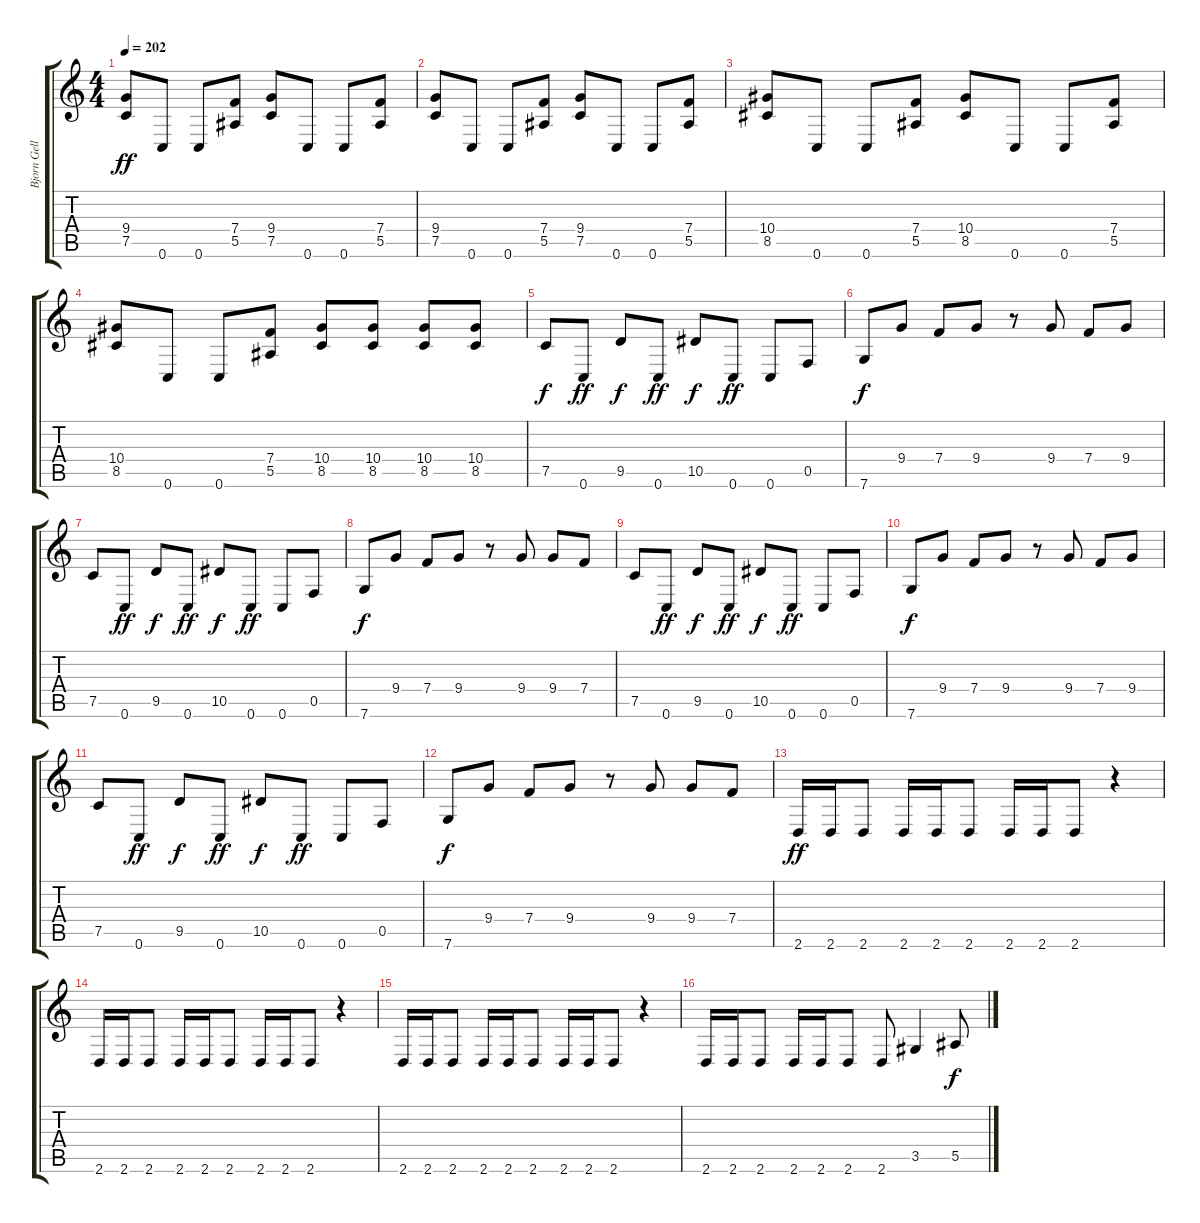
\track ("Bjorn Gellotte" "Bjorn Gell") {instrument distortionguitar}
\staff {score tabs}
\tuning (C4 G3 Eb3 Bb2 F2 C2) {hide}
\ts (4 4)
\tempo 202
\clef g2
\ks c
(9.4 7.5).8{dy ff} 0.6.8 0.6.8 (7.4 5.5).8 (9.4 7.5).8 0.6.8 0.6.8 (7.4 5.5).8 |
(9.4 7.5).8 0.6.8 0.6.8 (7.4 5.5).8 (9.4 7.5).8 0.6.8 0.6.8 (7.4 5.5).8 |
(10.4 8.5).8 0.6.8 0.6.8 (7.4 5.5).8 (10.4 8.5).8 0.6.8 0.6.8 (7.4 5.5).8 |
(10.4 8.5).8 0.6.8 0.6.8 (7.4 5.5).8 (10.4 8.5).8 (10.4 8.5).8 (10.4 8.5).8 (10.4 8.5).8 |
7.5.8{dy f} 0.6.8{dy ff} 9.5.8{dy f} 0.6.8{dy ff} 10.5.8{dy f} 0.6.8{dy ff} 0.6.8 0.5.8 |
7.6.8{dy f} 9.4.8 7.4.8 9.4.8 r.8 9.4.8 7.4.8 9.4.8 |
7.5.8 0.6.8{dy ff} 9.5.8{dy f} 0.6.8{dy ff} 10.5.8{dy f} 0.6.8{dy ff} 0.6.8 0.5.8 |
7.6.8{dy f} 9.4.8 7.4.8 9.4.8 r.8 9.4.8 9.4.8 7.4.8 |
7.5.8 0.6.8{dy ff} 9.5.8{dy f} 0.6.8{dy ff} 10.5.8{dy f} 0.6.8{dy ff} 0.6.8 0.5.8 |
7.6.8{dy f} 9.4.8 7.4.8 9.4.8 r.8 9.4.8 7.4.8 9.4.8 |
7.5.8 0.6.8{dy ff} 9.5.8{dy f} 0.6.8{dy ff} 10.5.8{dy f} 0.6.8{dy ff} 0.6.8 0.5.8 |
7.6.8{dy f} 9.4.8 7.4.8 9.4.8 r.8 9.4.8 9.4.8 7.4.8 |
2.6.16{dy ff} 2.6.16 2.6.8 2.6.16 2.6.16 2.6.8 2.6.16 2.6.16 2.6.8 r.4 |
2.6.16 2.6.16 2.6.8 2.6.16 2.6.16 2.6.8 2.6.16 2.6.16 2.6.8 r.4 |
2.6.16 2.6.16 2.6.8 2.6.16 2.6.16 2.6.8 2.6.16 2.6.16 2.6.8 r.4 |
2.6.16 2.6.16 2.6.8 2.6.16 2.6.16 2.6.8 2.6.8 3.5.4 5.5.8{dy f}
